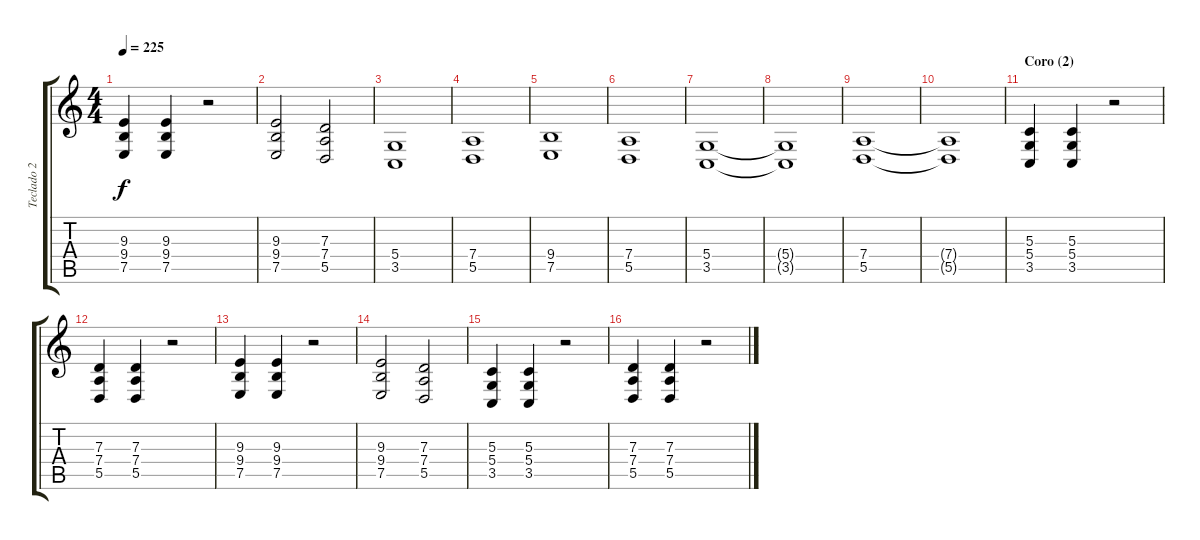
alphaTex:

\track ("Teclado 2" "Teclado 2") {instrument stringensemble1}
\staff {score tabs}
\tuning (E4 B3 G3 D3 A2 E2) {hide}
\ts (4 4)
\tempo 225
\clef g2
\ks c
(9.3 9.4 7.5).4{dy f} (9.3 9.4 7.5).4 r.2 |
(9.3 9.4 7.5).2 (7.3 7.4 5.5).2 |
(5.4 3.5).1 |
(7.4 5.5).1 |
(9.4 7.5).1 |
(7.4 5.5).1 |
(5.4 3.5).1 |
(5.4{t} 3.5{t}).1 |
(7.4 5.5).1 |
(7.4{t} 5.5{t}).1 |
\section ("" "Coro (2)")
(5.3 5.4 3.5).4 (5.3 5.4 3.5).4 r.2 |
(7.3 7.4 5.5).4 (7.3 7.4 5.5).4 r.2 |
(9.3 9.4 7.5).4 (9.3 9.4 7.5).4 r.2 |
(9.3 9.4 7.5).2 (7.3 7.4 5.5).2 |
(5.3 5.4 3.5).4 (5.3 5.4 3.5).4 r.2 |
(7.3 7.4 5.5).4 (7.3 7.4 5.5).4 r.2
